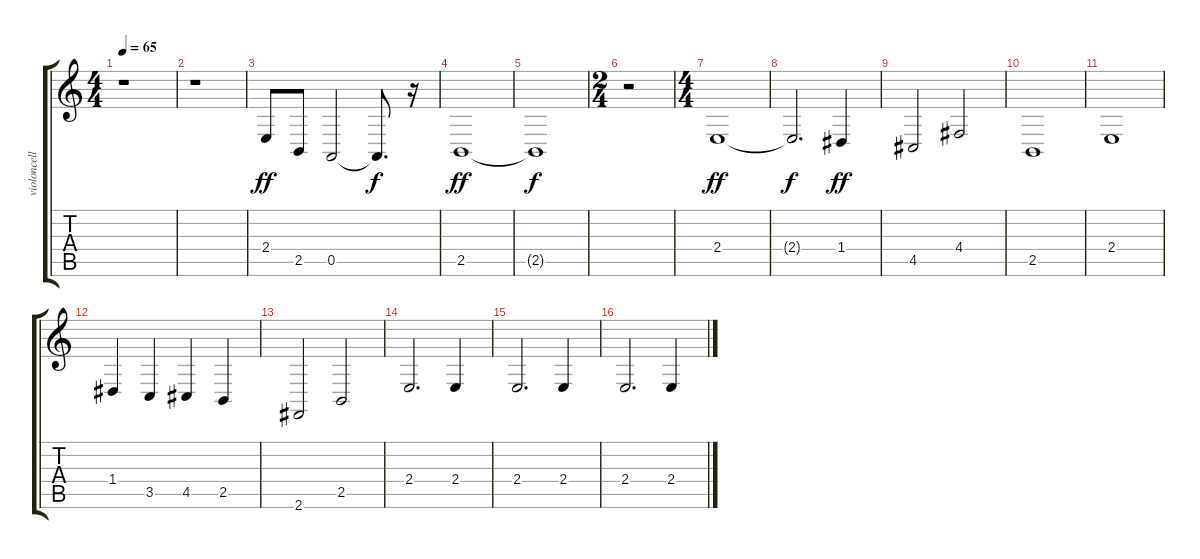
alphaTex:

\track ("violoncelle" "violoncell") {instrument stringensemble1}
\staff {score tabs}
\tuning (E4 B3 G3 D3 A2 E2) {hide}
\ts (4 4)
\tempo 65
\clef g2
\ks c
r.1{dy ff instrument stringensemble1} |
r.1 |
2.4.8 2.5.8 0.5.2 0.5{t}.8{d dy f} r.16 |
2.5.1{dy ff} |
2.5{t}.1{dy f} |
\ts (2 4)
r.2 |
\ts (4 4)
2.4.1{dy ff volume 14} |
2.4{t}.2{d dy f} 1.4.4{dy ff} |
4.5.2 4.4.2 |
2.5.1 |
2.4.1 |
1.4.4 3.5.4 4.5.4 2.5.4 |
2.6.2 2.5.2 |
2.4.2{d} 2.4.4 |
2.4.2{d} 2.4.4 |
2.4.2{d} 2.4.4
